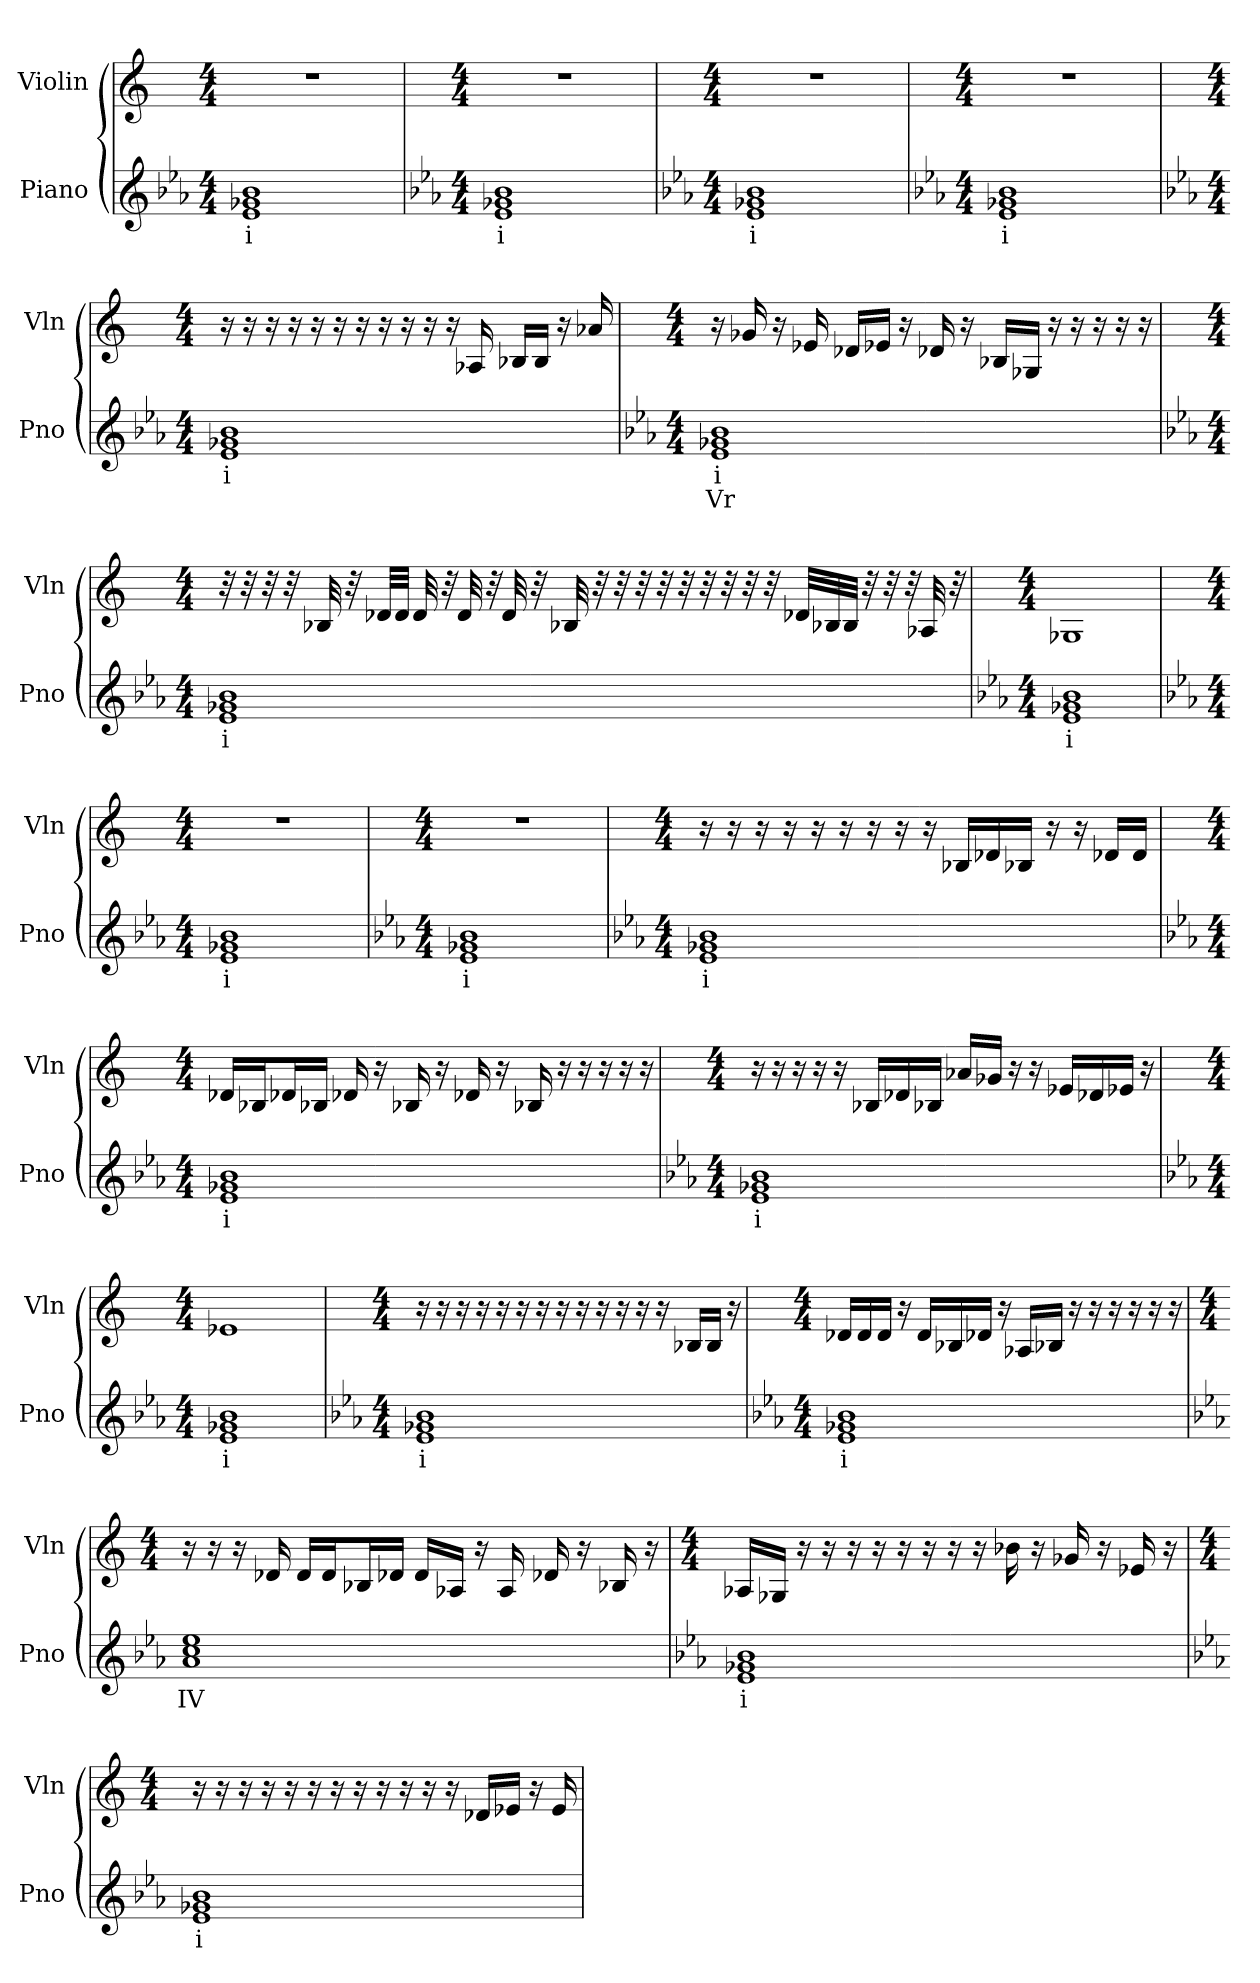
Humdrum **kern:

**kern	**text	**text	**kern
*part2	*part2	*part2	*part1
*staff2	*staff2	*staff2	*staff1
*I"Piano	*	*	*I"Violin
*I'Pno	*	*	*I'Vln
*k[b-e-a-]	*	*	*
*E-:	*	*	*
*M4/4	*	*	*M4/4
=	=	=	=
1e- 1g-X 1b-	i	.	1r
=	=	=	=
*k[b-e-a-]	*	*	*
*E-:	*	*	*
*M4/4	*	*	*M4/4
1e- 1g-X 1b-	i	.	1r
=	=	=	=
*k[b-e-a-]	*	*	*
*E-:	*	*	*
*M4/4	*	*	*M4/4
1e- 1g-X 1b-	i	.	1r
=	=	=	=
*k[b-e-a-]	*	*	*
*E-:	*	*	*
*M4/4	*	*	*M4/4
1e- 1g-X 1b-	i	.	1r
=	=	=	=
*k[b-e-a-]	*	*	*
*E-:	*	*	*
*M4/4	*	*	*M4/4
1e- 1g-X 1b-	i	.	16r
.	.	.	16r
.	.	.	16r
.	.	.	16r
.	.	.	16r
.	.	.	16r
.	.	.	16r
.	.	.	16r
.	.	.	16r
.	.	.	16r
.	.	.	16r
.	.	.	16A-X
.	.	.	16B-XLL
.	.	.	16B-JJ
.	.	.	16r
.	.	.	16a-X
=	=	=	=
*k[b-e-a-]	*	*	*
*E-:	*	*	*
*M4/4	*	*	*M4/4
1e- 1g-X 1b-	i	Vr	16r
.	.	.	16g-X
.	.	.	16r
.	.	.	16e-X
.	.	.	16d-XLL
.	.	.	16e-XJJ
.	.	.	16r
.	.	.	16d-X
.	.	.	16r
.	.	.	16B-XLL
.	.	.	16G-XJJ
.	.	.	16r
.	.	.	16r
.	.	.	16r
.	.	.	16r
.	.	.	16r
=	=	=	=
*k[b-e-a-]	*	*	*
*E-:	*	*	*
*M4/4	*	*	*M4/4
1e- 1g-X 1b-	i	.	32r
.	.	.	32r
.	.	.	32r
.	.	.	32r
.	.	.	32B-X
.	.	.	32r
.	.	.	32d-XLLL
.	.	.	32d-JJJ
.	.	.	32d-
.	.	.	32r
.	.	.	32d-
.	.	.	32r
.	.	.	32d-
.	.	.	32r
.	.	.	32B-X
.	.	.	32r
.	.	.	32r
.	.	.	32r
.	.	.	32r
.	.	.	32r
.	.	.	32r
.	.	.	32r
.	.	.	32r
.	.	.	32r
.	.	.	32d-XLLL
.	.	.	32B-X
.	.	.	32B-JJJ
.	.	.	32r
.	.	.	32r
.	.	.	32r
.	.	.	32A-X
.	.	.	32r
=	=	=	=
*k[b-e-a-]	*	*	*
*E-:	*	*	*
*M4/4	*	*	*M4/4
1e- 1g-X 1b-	i	.	1G-X
=	=	=	=
*k[b-e-a-]	*	*	*
*E-:	*	*	*
*M4/4	*	*	*M4/4
1e- 1g-X 1b-	i	.	1r
=	=	=	=
*k[b-e-a-]	*	*	*
*E-:	*	*	*
*M4/4	*	*	*M4/4
1e- 1g-X 1b-	i	.	1r
=	=	=	=
*k[b-e-a-]	*	*	*
*E-:	*	*	*
*M4/4	*	*	*M4/4
1e- 1g-X 1b-	i	.	16r
.	.	.	16r
.	.	.	16r
.	.	.	16r
.	.	.	16r
.	.	.	16r
.	.	.	16r
.	.	.	16r
.	.	.	16r
.	.	.	16B-XLL
.	.	.	16d-X
.	.	.	16B-XJJ
.	.	.	16r
.	.	.	16r
.	.	.	16d-XLL
.	.	.	16d-JJ
=	=	=	=
*k[b-e-a-]	*	*	*
*E-:	*	*	*
*M4/4	*	*	*M4/4
1e- 1g-X 1b-	i	.	16d-XLL
.	.	.	16B-XJ
.	.	.	16d-XL
.	.	.	16B-XJJ
.	.	.	16d-X
.	.	.	16r
.	.	.	16B-X
.	.	.	16r
.	.	.	16d-X
.	.	.	16r
.	.	.	16B-X
.	.	.	16r
.	.	.	16r
.	.	.	16r
.	.	.	16r
.	.	.	16r
=	=	=	=
*k[b-e-a-]	*	*	*
*E-:	*	*	*
*M4/4	*	*	*M4/4
1e- 1g-X 1b-	i	.	16r
.	.	.	16r
.	.	.	16r
.	.	.	16r
.	.	.	16r
.	.	.	16B-XLL
.	.	.	16d-X
.	.	.	16B-XJJ
.	.	.	16a-XLL
.	.	.	16g-XJJ
.	.	.	16r
.	.	.	16r
.	.	.	16e-XLL
.	.	.	16d-X
.	.	.	16e-XJJ
.	.	.	16r
=	=	=	=
*k[b-e-a-]	*	*	*
*E-:	*	*	*
*M4/4	*	*	*M4/4
1e- 1g-X 1b-	i	.	1e-X
=	=	=	=
*k[b-e-a-]	*	*	*
*E-:	*	*	*
*M4/4	*	*	*M4/4
1e- 1g-X 1b-	i	.	16r
.	.	.	16r
.	.	.	16r
.	.	.	16r
.	.	.	16r
.	.	.	16r
.	.	.	16r
.	.	.	16r
.	.	.	16r
.	.	.	16r
.	.	.	16r
.	.	.	16r
.	.	.	16r
.	.	.	16B-XLL
.	.	.	16B-JJ
.	.	.	16r
=	=	=	=
*k[b-e-a-]	*	*	*
*E-:	*	*	*
*M4/4	*	*	*M4/4
1e- 1g-X 1b-	i	.	16d-XLL
.	.	.	16d-
.	.	.	16d-JJ
.	.	.	16r
.	.	.	16d-LL
.	.	.	16B-X
.	.	.	16d-XJJ
.	.	.	16r
.	.	.	16A-XLL
.	.	.	16B-XJJ
.	.	.	16r
.	.	.	16r
.	.	.	16r
.	.	.	16r
.	.	.	16r
.	.	.	16r
=	=	=	=
*k[b-e-a-]	*	*	*
*E-:	*	*	*
*	*	*	*M4/4
1a- 1cc 1ee-	IV	.	16r
.	.	.	16r
.	.	.	16r
.	.	.	16d-X
.	.	.	16d-LL
.	.	.	16d-J
.	.	.	16B-XL
.	.	.	16d-XJJ
.	.	.	16d-LL
.	.	.	16A-XJJ
.	.	.	16r
.	.	.	16A-
.	.	.	16d-X
.	.	.	16r
.	.	.	16B-X
.	.	.	16r
=	=	=	=
*k[b-e-a-]	*	*	*
*E-:	*	*	*
*	*	*	*M4/4
1e- 1g-X 1b-	i	.	16A-XLL
.	.	.	16G-XJJ
.	.	.	16r
.	.	.	16r
.	.	.	16r
.	.	.	16r
.	.	.	16r
.	.	.	16r
.	.	.	16r
.	.	.	16r
.	.	.	16b-X
.	.	.	16r
.	.	.	16g-X
.	.	.	16r
.	.	.	16e-X
.	.	.	16r
=	=	=	=
*k[b-e-a-]	*	*	*
*E-:	*	*	*
*	*	*	*M4/4
1e- 1g-X 1b-	i	.	16r
.	.	.	16r
.	.	.	16r
.	.	.	16r
.	.	.	16r
.	.	.	16r
.	.	.	16r
.	.	.	16r
.	.	.	16r
.	.	.	16r
.	.	.	16r
.	.	.	16r
.	.	.	16d-XLL
.	.	.	16e-XJJ
.	.	.	16r
.	.	.	16e-
=	=	=	=
*-	*-	*-	*-
